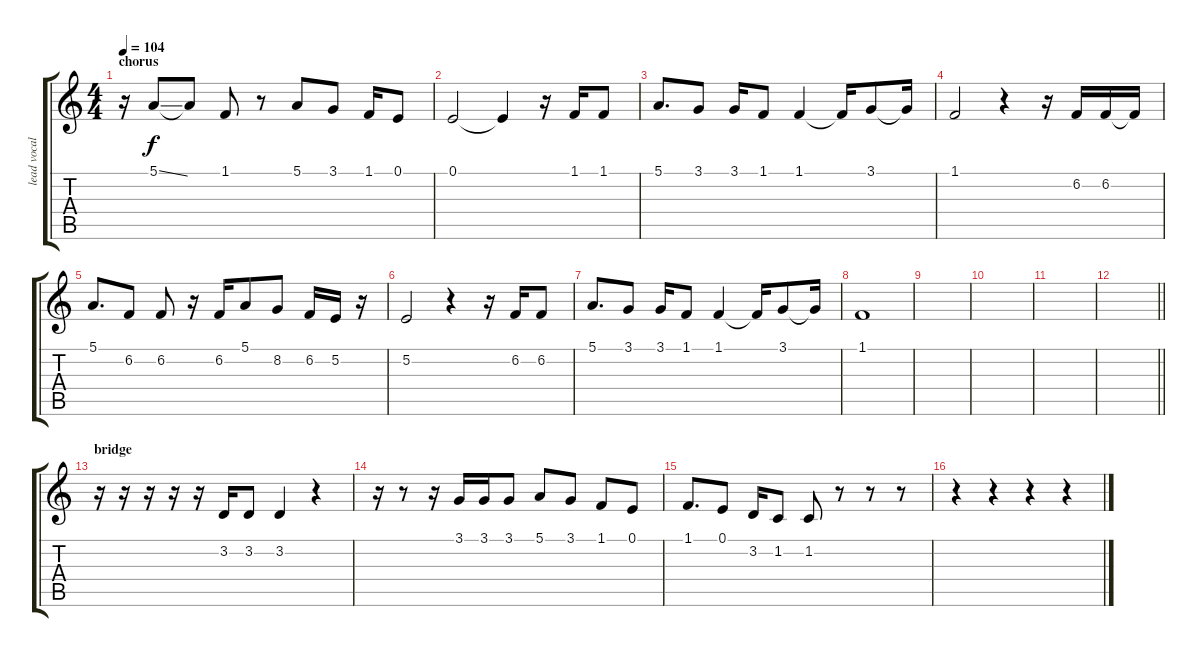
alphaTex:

\track ("lead vocals" "lead vocal") {instrument tenorsax}
\staff {score tabs}
\tuning (E4 B3 G3 D3 A2 E2) {hide}
\ts (4 4)
\section ("" "chorus")
\tempo 104
\clef g2
\ks c
r.16{dy f} 5.1{ss}.8 5.1{t}.8 1.1.8 r.8 5.1.8 3.1.8 1.1.16 0.1.8 |
0.1.2 0.1{t}.4 r.16 1.1.16 1.1.8 |
5.1.8{d} 3.1.8 3.1.16 1.1.8 1.1.4 1.1{t}.16 3.1.8 3.1{t}.16 |
1.1.2 r.4 r.16 6.2.16 6.2.16 6.2{t}.16 |
5.1.8{d} 6.2.8 6.2.8 r.16 6.2.16 5.1.8 8.2.8 6.2.16 5.2.16 r.16 |
5.2.2 r.4 r.16 6.2.16 6.2.8 |
5.1.8{d} 3.1.8 3.1.16 1.1.8 1.1.4 1.1{t}.16 3.1.8 3.1{t}.16 |
1.1.1 |
|
|
|
\barLineRight lightlight
|
\section ("" "bridge")
r.16 r.16 r.16 r.16 r.16 3.2.16 3.2.8 3.2.4 r.4 |
r.16 r.8 r.16 3.1.16 3.1.16 3.1.8 5.1.8 3.1.8 1.1.8 0.1.8 |
1.1.8{d} 0.1.8 3.2.16 1.2.8 1.2.8 r.8 r.8 r.8 |
r.4 r.4 r.4 r.4
